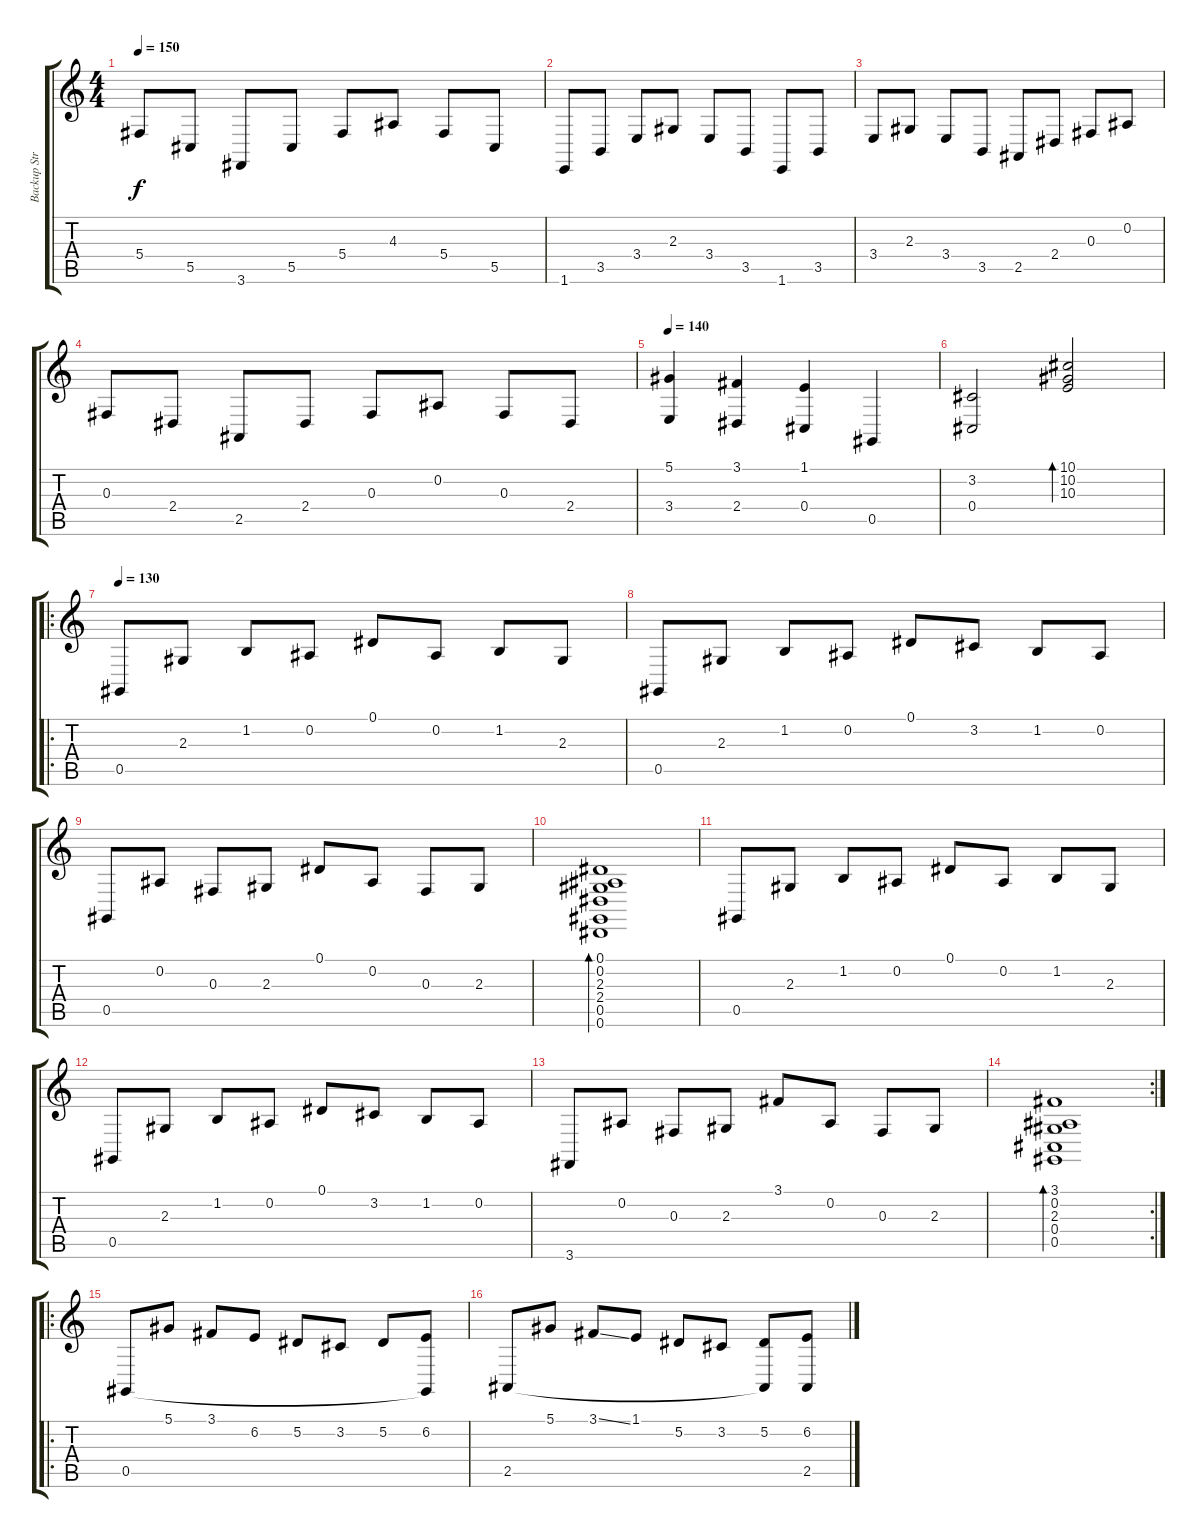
\track ("Backup Strings" "Backup Str") {instrument tremolostrings}
\staff {score tabs}
\tuning (Eb4 Bb3 Gb3 Db3 Ab2 Eb2) {hide}
\ts (4 4)
\tempo 150
\clef g2
\ks c
5.4.8{dy f} 5.5.8 3.6.8 5.5.8 5.4.8 4.3.8 5.4.8 5.5.8 |
1.6.8 3.5.8 3.4.8 2.3.8 3.4.8 3.5.8 1.6.8 3.5.8 |
3.4.8 2.3.8 3.4.8 3.5.8 2.5.8 2.4.8 0.3.8 0.2.8 |
0.3.8 2.4.8 2.5.8 2.4.8 0.3.8 0.2.8 0.3.8 2.4.8 |
\tempo 140
(5.1 3.4).4 (3.1 2.4).4 (1.1 0.4).4 0.5.4 |
(3.2 0.4).2 (10.1 10.2 10.3).2{bd 240} |
\ro
\tempo 130
0.5.8 2.3.8 1.2.8 0.2.8 0.1.8 0.2.8 1.2.8 2.3.8 |
0.5.8 2.3.8 1.2.8 0.2.8 0.1.8 3.2.8 1.2.8 0.2.8 |
0.5.8 0.2.8 0.3.8 2.3.8 0.1.8 0.2.8 0.3.8 2.3.8 |
(0.1 0.2 2.3 2.4 0.5 0.6).1{bd 120} |
0.5.8 2.3.8 1.2.8 0.2.8 0.1.8 0.2.8 1.2.8 2.3.8 |
0.5.8 2.3.8 1.2.8 0.2.8 0.1.8 3.2.8 1.2.8 0.2.8 |
3.6.8 0.2.8 0.3.8 2.3.8 3.1.8 0.2.8 0.3.8 2.3.8 |
\rc 2
(3.1 0.2 2.3 0.4 0.5).1{bd 120} |
\ro
0.5.8 5.1.8 3.1.8 6.2.8 5.2.8 3.2.8 5.2.8 (6.2 0.5{t}).8 |
2.5.8 5.1.8 3.1{ss}.8 1.1.8 5.2.8 3.2.8 (5.2 2.5{t}).8 (6.2 2.5).8
